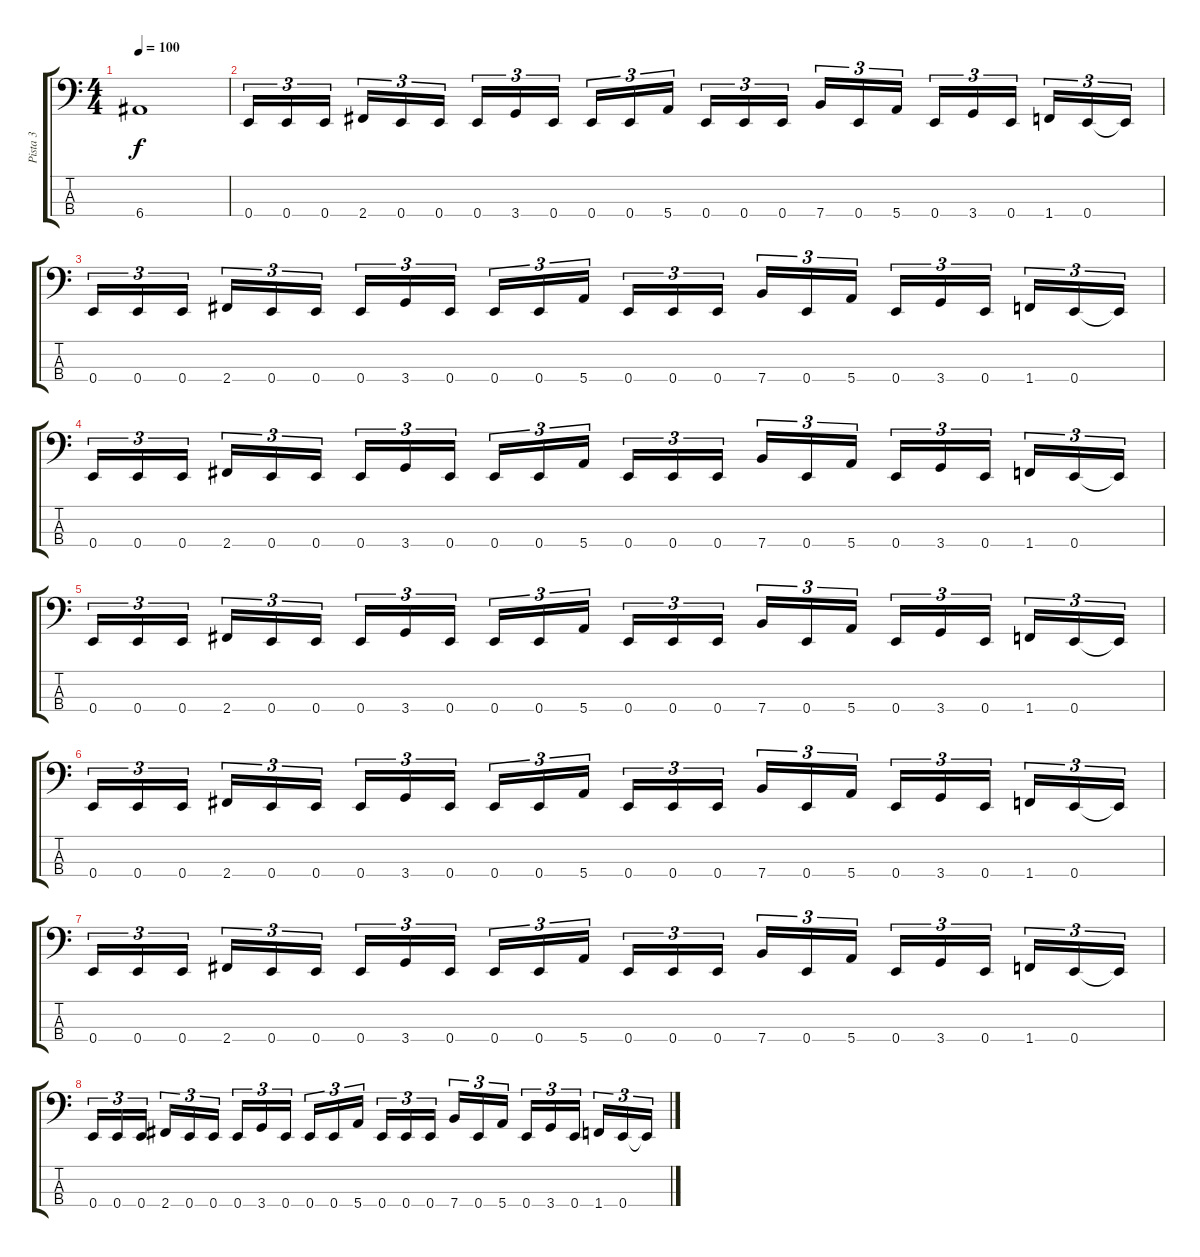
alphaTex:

\track ("Pista 3" "Pista 3") {instrument electricbassfinger}
\staff {score tabs}
\tuning (G2 D2 A1 E1) {hide}
\ts (4 4)
\tempo 100
\clef f4
\ks c
6.4.1{dy f} |
0.4.16{tu (3 2)} 0.4.16{tu (3 2)} 0.4.16{tu (3 2)} 2.4.16{tu (3 2)} 0.4.16{tu (3 2)} 0.4.16{tu (3 2)} 0.4.16{tu (3 2)} 3.4.16{tu (3 2)} 0.4.16{tu (3 2)} 0.4.16{tu (3 2)} 0.4.16{tu (3 2)} 5.4.16{tu (3 2)} 0.4.16{tu (3 2)} 0.4.16{tu (3 2)} 0.4.16{tu (3 2)} 7.4.16{tu (3 2)} 0.4.16{tu (3 2)} 5.4.16{tu (3 2)} 0.4.16{tu (3 2)} 3.4.16{tu (3 2)} 0.4.16{tu (3 2)} 1.4.16{tu (3 2)} 0.4.16{tu (3 2)} 0.4{t}.16{tu (3 2)} |
0.4.16{tu (3 2)} 0.4.16{tu (3 2)} 0.4.16{tu (3 2)} 2.4.16{tu (3 2)} 0.4.16{tu (3 2)} 0.4.16{tu (3 2)} 0.4.16{tu (3 2)} 3.4.16{tu (3 2)} 0.4.16{tu (3 2)} 0.4.16{tu (3 2)} 0.4.16{tu (3 2)} 5.4.16{tu (3 2)} 0.4.16{tu (3 2)} 0.4.16{tu (3 2)} 0.4.16{tu (3 2)} 7.4.16{tu (3 2)} 0.4.16{tu (3 2)} 5.4.16{tu (3 2)} 0.4.16{tu (3 2)} 3.4.16{tu (3 2)} 0.4.16{tu (3 2)} 1.4.16{tu (3 2)} 0.4.16{tu (3 2)} 0.4{t}.16{tu (3 2)} |
0.4.16{tu (3 2)} 0.4.16{tu (3 2)} 0.4.16{tu (3 2)} 2.4.16{tu (3 2)} 0.4.16{tu (3 2)} 0.4.16{tu (3 2)} 0.4.16{tu (3 2)} 3.4.16{tu (3 2)} 0.4.16{tu (3 2)} 0.4.16{tu (3 2)} 0.4.16{tu (3 2)} 5.4.16{tu (3 2)} 0.4.16{tu (3 2)} 0.4.16{tu (3 2)} 0.4.16{tu (3 2)} 7.4.16{tu (3 2)} 0.4.16{tu (3 2)} 5.4.16{tu (3 2)} 0.4.16{tu (3 2)} 3.4.16{tu (3 2)} 0.4.16{tu (3 2)} 1.4.16{tu (3 2)} 0.4.16{tu (3 2)} 0.4{t}.16{tu (3 2)} |
0.4.16{tu (3 2)} 0.4.16{tu (3 2)} 0.4.16{tu (3 2)} 2.4.16{tu (3 2)} 0.4.16{tu (3 2)} 0.4.16{tu (3 2)} 0.4.16{tu (3 2)} 3.4.16{tu (3 2)} 0.4.16{tu (3 2)} 0.4.16{tu (3 2)} 0.4.16{tu (3 2)} 5.4.16{tu (3 2)} 0.4.16{tu (3 2)} 0.4.16{tu (3 2)} 0.4.16{tu (3 2)} 7.4.16{tu (3 2)} 0.4.16{tu (3 2)} 5.4.16{tu (3 2)} 0.4.16{tu (3 2)} 3.4.16{tu (3 2)} 0.4.16{tu (3 2)} 1.4.16{tu (3 2)} 0.4.16{tu (3 2)} 0.4{t}.16{tu (3 2)} |
0.4.16{tu (3 2)} 0.4.16{tu (3 2)} 0.4.16{tu (3 2)} 2.4.16{tu (3 2)} 0.4.16{tu (3 2)} 0.4.16{tu (3 2)} 0.4.16{tu (3 2)} 3.4.16{tu (3 2)} 0.4.16{tu (3 2)} 0.4.16{tu (3 2)} 0.4.16{tu (3 2)} 5.4.16{tu (3 2)} 0.4.16{tu (3 2)} 0.4.16{tu (3 2)} 0.4.16{tu (3 2)} 7.4.16{tu (3 2)} 0.4.16{tu (3 2)} 5.4.16{tu (3 2)} 0.4.16{tu (3 2)} 3.4.16{tu (3 2)} 0.4.16{tu (3 2)} 1.4.16{tu (3 2)} 0.4.16{tu (3 2)} 0.4{t}.16{tu (3 2)} |
0.4.16{tu (3 2)} 0.4.16{tu (3 2)} 0.4.16{tu (3 2)} 2.4.16{tu (3 2)} 0.4.16{tu (3 2)} 0.4.16{tu (3 2)} 0.4.16{tu (3 2)} 3.4.16{tu (3 2)} 0.4.16{tu (3 2)} 0.4.16{tu (3 2)} 0.4.16{tu (3 2)} 5.4.16{tu (3 2)} 0.4.16{tu (3 2)} 0.4.16{tu (3 2)} 0.4.16{tu (3 2)} 7.4.16{tu (3 2)} 0.4.16{tu (3 2)} 5.4.16{tu (3 2)} 0.4.16{tu (3 2)} 3.4.16{tu (3 2)} 0.4.16{tu (3 2)} 1.4.16{tu (3 2)} 0.4.16{tu (3 2)} 0.4{t}.16{tu (3 2)} |
0.4.16{tu (3 2)} 0.4.16{tu (3 2)} 0.4.16{tu (3 2)} 2.4.16{tu (3 2)} 0.4.16{tu (3 2)} 0.4.16{tu (3 2)} 0.4.16{tu (3 2)} 3.4.16{tu (3 2)} 0.4.16{tu (3 2)} 0.4.16{tu (3 2)} 0.4.16{tu (3 2)} 5.4.16{tu (3 2)} 0.4.16{tu (3 2)} 0.4.16{tu (3 2)} 0.4.16{tu (3 2)} 7.4.16{tu (3 2)} 0.4.16{tu (3 2)} 5.4.16{tu (3 2)} 0.4.16{tu (3 2)} 3.4.16{tu (3 2)} 0.4.16{tu (3 2)} 1.4.16{tu (3 2)} 0.4.16{tu (3 2)} 0.4{t}.16{tu (3 2)}
